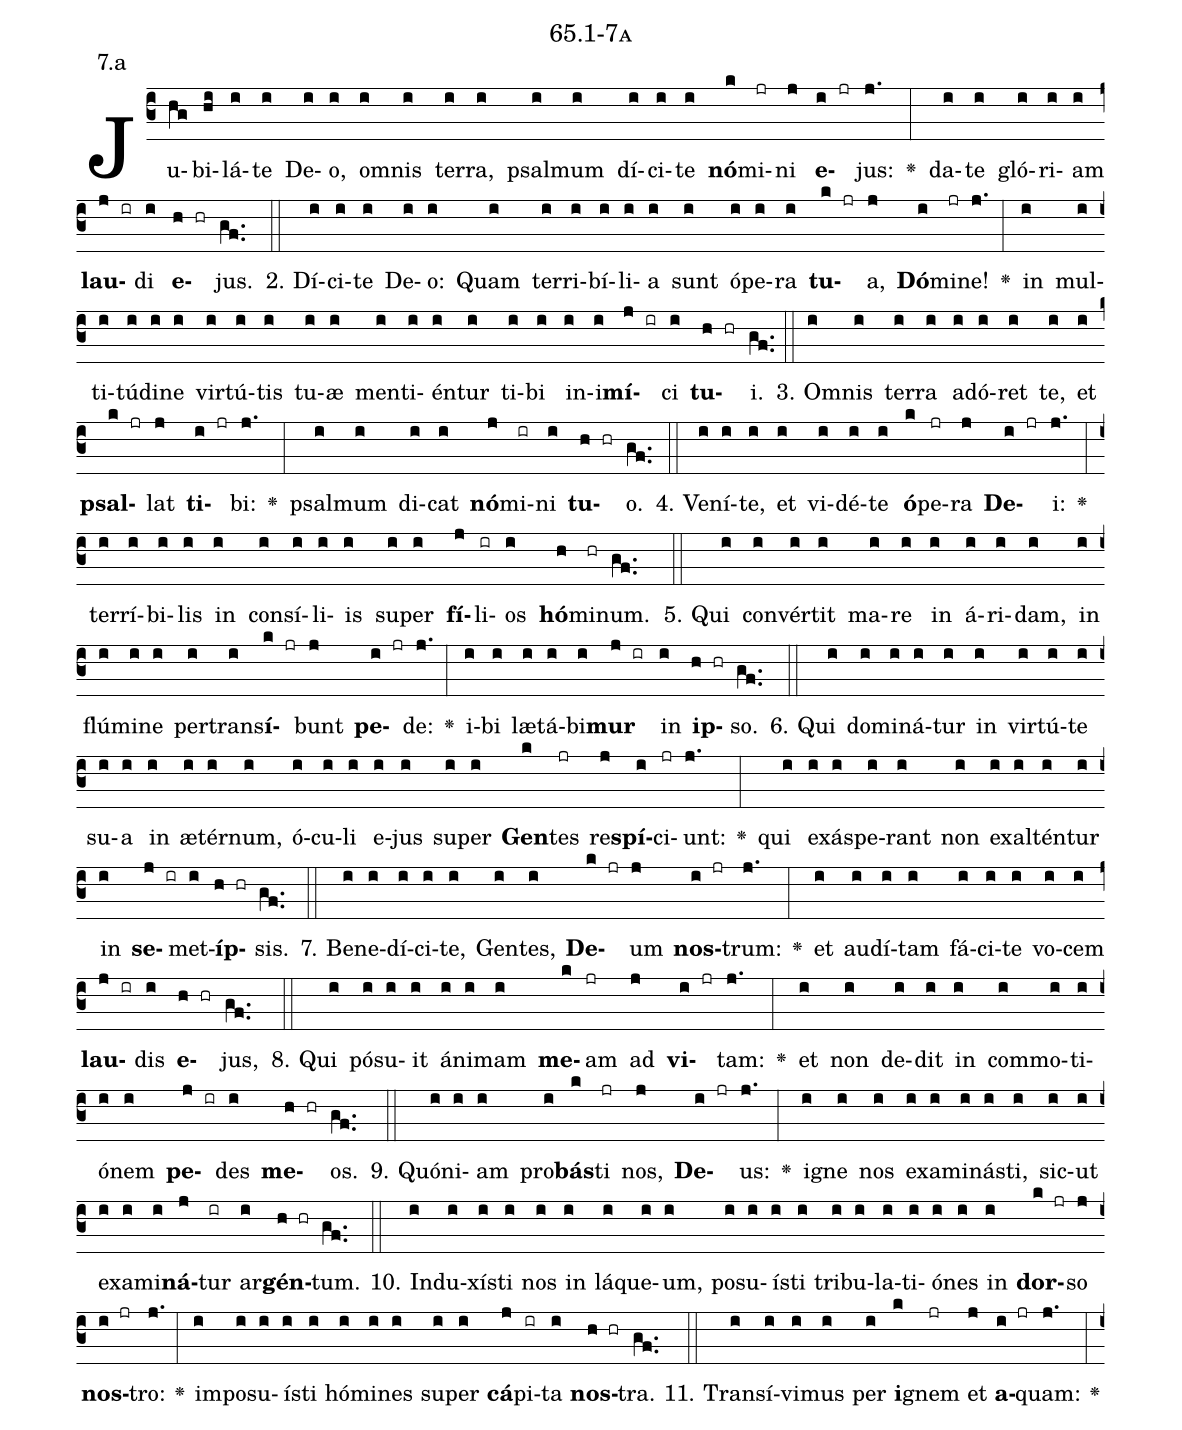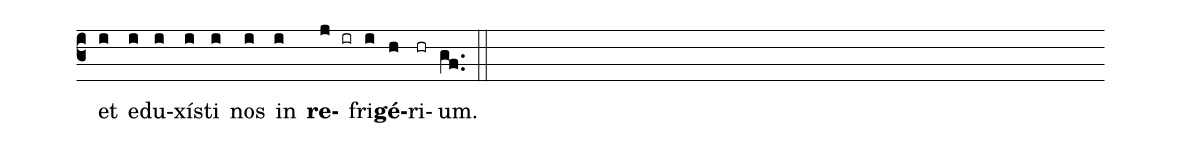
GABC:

name: 65.1-7a;
annotation: 7.a;
%%
(c3)Ju(hg)bi(hi)lá(i)te(i) De(i)o,(i) om(i)nis(i) ter(i)ra,(i) psal(i)mum(i) dí(i)ci(i)te(i) <b>nó</b>(k)mi(jr)ni(j) <b>e</b>(i jr)jus:(j.) <v>\greheightstar</v>(:) da(i)te(i) gló(i)ri(i)am(i) <b>lau</b>(j ir)di(i) <b>e</b>(h hr)jus.(gf..) (::)
2. Dí(i)ci(i)te(i) De(i)o:(i) Quam(i) ter(i)ri(i)bí(i)li(i)a(i) sunt(i) ó(i)pe(i)ra(i) <b>tu</b>(k jr)a,(j) <b>Dó</b>(i)mi(jr)ne!(j.) <v>\greheightstar</v>(:) in(i) mul(i)ti(i)tú(i)di(i)ne(i) vir(i)tú(i)tis(i) tu(i)æ(i) men(i)ti(i)én(i)tur(i) ti(i)bi(i) in(i)i(i)<b>mí</b>(j ir)ci(i) <b>tu</b>(h hr)i.(gf..) (::)
3. Om(i)nis(i) ter(i)ra(i) ad(i)ó(i)ret(i) te,(i) et(i) <b>psal</b>(k jr)lat(j) <b>ti</b>(i jr)bi:(j.) <v>\greheightstar</v>(:) psal(i)mum(i) di(i)cat(i) <b>nó</b>(j)mi(ir)ni(i) <b>tu</b>(h hr)o.(gf..) (::)
4. Ve(i)ní(i)te,(i) et(i) vi(i)dé(i)te(i) <b>ó</b>(k)pe(jr)ra(j) <b>De</b>(i jr)i:(j.) <v>\greheightstar</v>(:) ter(i)rí(i)bi(i)lis(i) in(i) con(i)sí(i)li(i)is(i) su(i)per(i) <b>fí</b>(j)li(ir)os(i) <b>hó</b>(h)mi(hr)num.(gf..) (::)
5. Qui(i) con(i)vér(i)tit(i) ma(i)re(i) in(i) á(i)ri(i)dam,(i) in(i) flú(i)mi(i)ne(i) per(i)trans(i)<b>í</b>(k jr)bunt(j) <b>pe</b>(i jr)de:(j.) <v>\greheightstar</v>(:) i(i)bi(i) læ(i)tá(i)bi(i)<b>mur</b>(j ir) in(i) <b>ip</b>(h hr)so.(gf..) (::)
6. Qui(i) do(i)mi(i)ná(i)tur(i) in(i) vir(i)tú(i)te(i) su(i)a(i) in(i) æ(i)tér(i)num,(i) ó(i)cu(i)li(i) e(i)jus(i) su(i)per(i) <b>Gen</b>(k)tes(jr) re(j)<b>spí</b>(i)ci(jr)unt:(j.) <v>\greheightstar</v>(:) qui(i) ex(i)ás(i)pe(i)rant(i) non(i) ex(i)al(i)tén(i)tur(i) in(i) <b>se</b>(j ir)met(i)<b>íp</b>(h hr)sis.(gf..) (::)
7. Be(i)ne(i)dí(i)ci(i)te,(i) Gen(i)tes,(i) <b>De</b>(k jr)um(j) <b>nos</b>(i jr)trum:(j.) <v>\greheightstar</v>(:) et(i) au(i)dí(i)tam(i) fá(i)ci(i)te(i) vo(i)cem(i) <b>lau</b>(j ir)dis(i) <b>e</b>(h hr)jus,(gf..) (::)
8. Qui(i) pó(i)su(i)it(i) á(i)ni(i)mam(i) <b>me</b>(k)am(jr) ad(j) <b>vi</b>(i jr)tam:(j.) <v>\greheightstar</v>(:) et(i) non(i) de(i)dit(i) in(i) com(i)mo(i)ti(i)ó(i)nem(i) <b>pe</b>(j ir)des(i) <b>me</b>(h hr)os.(gf..) (::)
9. Quón(i)i(i)am(i) pro(i)<b>bás</b>(k)ti(jr) nos,(j) <b>De</b>(i jr)us:(j.) <v>\greheightstar</v>(:) i(i)gne(i) nos(i) ex(i)a(i)mi(i)nás(i)ti,(i) sic(i)ut(i) ex(i)a(i)mi(i)<b>ná</b>(j)tur(ir) ar(i)<b>gén</b>(h hr)tum.(gf..) (::)
10. In(i)du(i)xís(i)ti(i) nos(i) in(i) lá(i)que(i)um,(i) po(i)su(i)ís(i)ti(i) tri(i)bu(i)la(i)ti(i)ó(i)nes(i) in(i) <b>dor</b>(k jr)so(j) <b>nos</b>(i jr)tro:(j.) <v>\greheightstar</v>(:) im(i)po(i)su(i)ís(i)ti(i) hó(i)mi(i)nes(i) su(i)per(i) <b>cá</b>(j)pi(ir)ta(i) <b>nos</b>(h hr)tra.(gf..) (::)
11. Trans(i)í(i)vi(i)mus(i) per(i) <b>i</b>(k)gnem(jr) et(j) <b>a</b>(i jr)quam:(j.) <v>\greheightstar</v>(:) et(i) e(i)du(i)xís(i)ti(i) nos(i) in(i) <b>re</b>(j ir)fri(i)<b>gé</b>(h)ri(hr)um.(gf..) (::)
